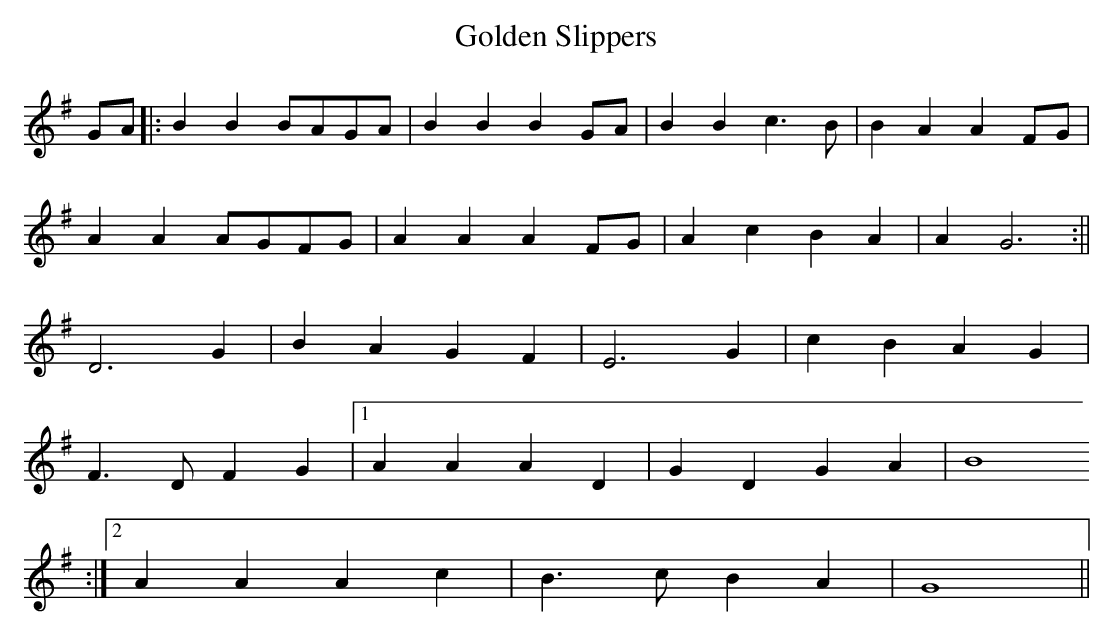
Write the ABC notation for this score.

X:1
T:Golden Slippers
L:1/8
K:G
GA|:B2B2 BAGA|B2B2 B2GA|B2B2 c3B|B2A2 A2FG|
A2A2 AGFG|A2A2 A2FG|A2c2 B2A2|A2G6:||
D6 G2|B2A2 G2F2|E6 G2|c2B2 A2G2|
F3D F2G2|1A2A2 A2D2|G2D2 G2A2|B8
:|2 A2A2 A2c2|B3c B2A2|G8||
